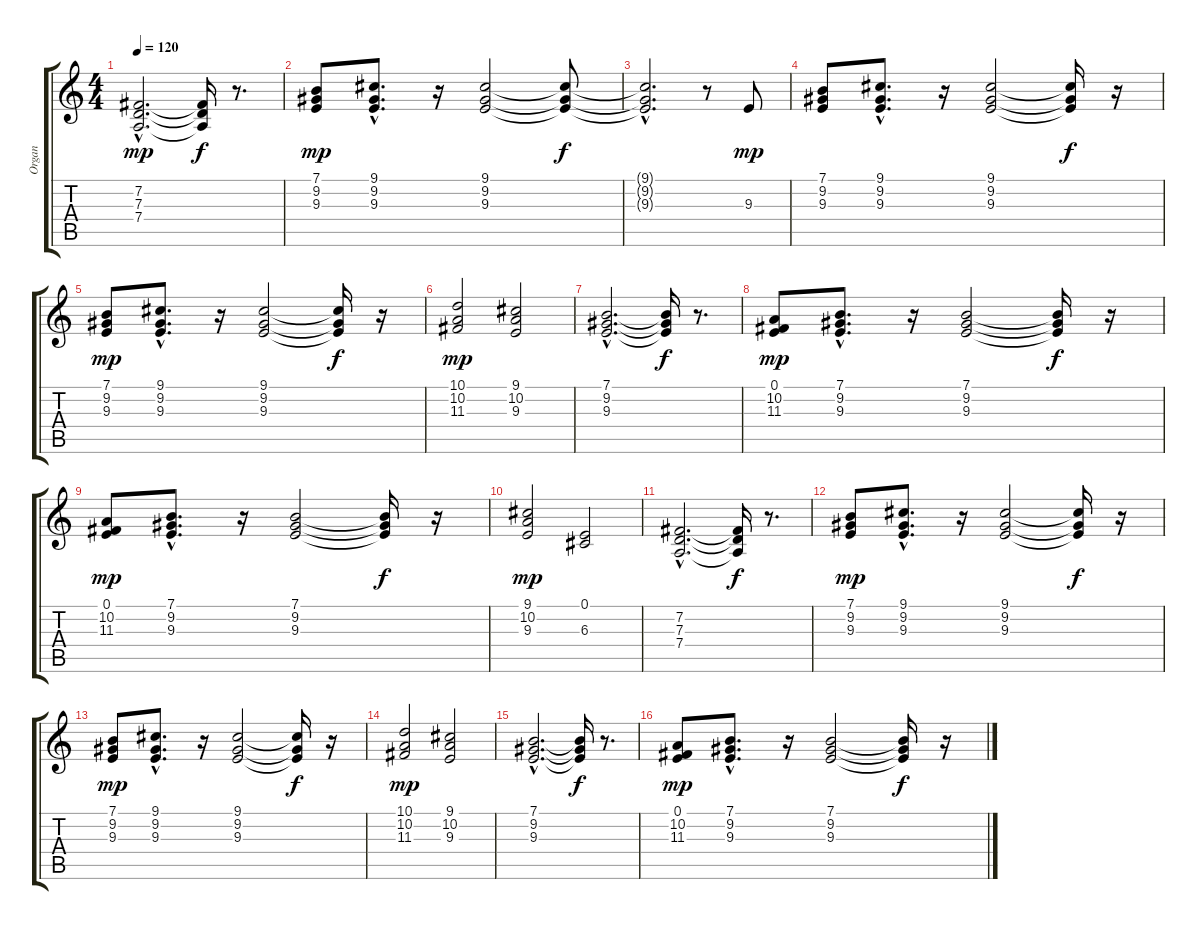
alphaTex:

\track ("Organ" "Organ") {instrument percussiveorgan}
\staff {score tabs}
\tuning (E4 B3 G3 D3 A2 E2) {hide}
\ts (4 4)
\tempo 120
\clef g2
\ks c
(7.2{hac} 7.3{hac} 7.4{hac}).2{d dy mp} (7.2{t} 7.3{t} 7.4{t}).16{dy f} r.8{d} |
(7.1 9.2 9.3).8{dy mp} (9.1{hac} 9.2{hac} 9.3{hac}).8{d} r.16 (9.1 9.2 9.3).2 (9.1{t} 9.2{t} 9.3{t}).8{dy f} |
(9.1{hac t} 9.2{hac t} 9.3{hac t}).2{d} r.8 9.3.8{dy mp} |
(7.1 9.2 9.3).8 (9.1{hac} 9.2{hac} 9.3{hac}).8{d} r.16 (9.1 9.2 9.3).2 (9.1{t} 9.2{t} 9.3{t}).16{dy f} r.16 |
(7.1 9.2 9.3).8{dy mp} (9.1{hac} 9.2{hac} 9.3{hac}).8{d} r.16 (9.1 9.2 9.3).2 (9.1{t} 9.2{t} 9.3{t}).16{dy f} r.16 |
(10.1 10.2 11.3).2{dy mp} (9.1 10.2 9.3).2 |
(7.1{hac} 9.2{hac} 9.3{hac}).2{d} (7.1{t} 9.2{t} 9.3{t}).16{dy f} r.8{d} |
(0.1 10.2 11.3).8{dy mp} (7.1{hac} 9.2{hac} 9.3{hac}).8{d} r.16 (7.1 9.2 9.3).2 (7.1{t} 9.2{t} 9.3{t}).16{dy f} r.16 |
(0.1 10.2 11.3).8{dy mp} (7.1{hac} 9.2{hac} 9.3{hac}).8{d} r.16 (7.1 9.2 9.3).2 (7.1{t} 9.2{t} 9.3{t}).16{dy f} r.16 |
(9.1 10.2 9.3).2{dy mp} (0.1 6.3).2 |
(7.2{hac} 7.3{hac} 7.4{hac}).2{d} (7.2{t} 7.3{t} 7.4{t}).16{dy f} r.8{d} |
(7.1 9.2 9.3).8{dy mp} (9.1{hac} 9.2{hac} 9.3{hac}).8{d} r.16 (9.1 9.2 9.3).2 (9.1{t} 9.2{t} 9.3{t}).16{dy f} r.16 |
(7.1 9.2 9.3).8{dy mp} (9.1{hac} 9.2{hac} 9.3{hac}).8{d} r.16 (9.1 9.2 9.3).2 (9.1{t} 9.2{t} 9.3{t}).16{dy f} r.16 |
(10.1 10.2 11.3).2{dy mp} (9.1 10.2 9.3).2 |
(7.1{hac} 9.2{hac} 9.3{hac}).2{d} (7.1{t} 9.2{t} 9.3{t}).16{dy f} r.8{d} |
(0.1 10.2 11.3).8{dy mp} (7.1{hac} 9.2{hac} 9.3{hac}).8{d} r.16 (7.1 9.2 9.3).2 (7.1{t} 9.2{t} 9.3{t}).16{dy f} r.16
